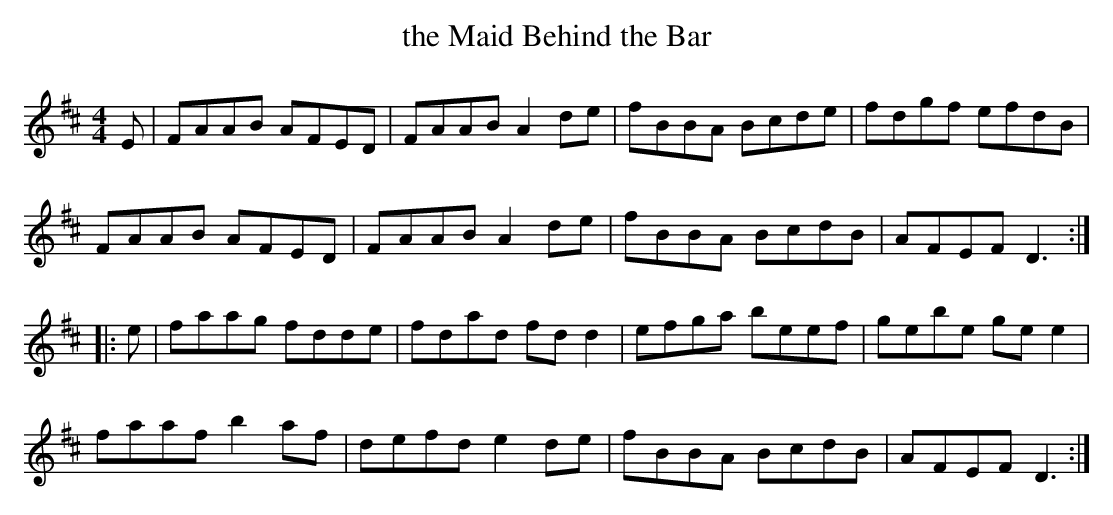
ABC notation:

X:1
T: the Maid Behind the Bar
M: 4/4
L: 1/8
K: D
E |\
FAAB AFED | FAAB A2de | fBBA Bcde | fdgf efdB |
FAAB AFED | FAAB A2de | fBBA BcdB | AFEF D3 :|
|: e |\
faag fdde | fdad fdd2 | efga beef | gebe gee2 |
faaf b2af | defd e2de | fBBA BcdB | AFEF D3 :|
